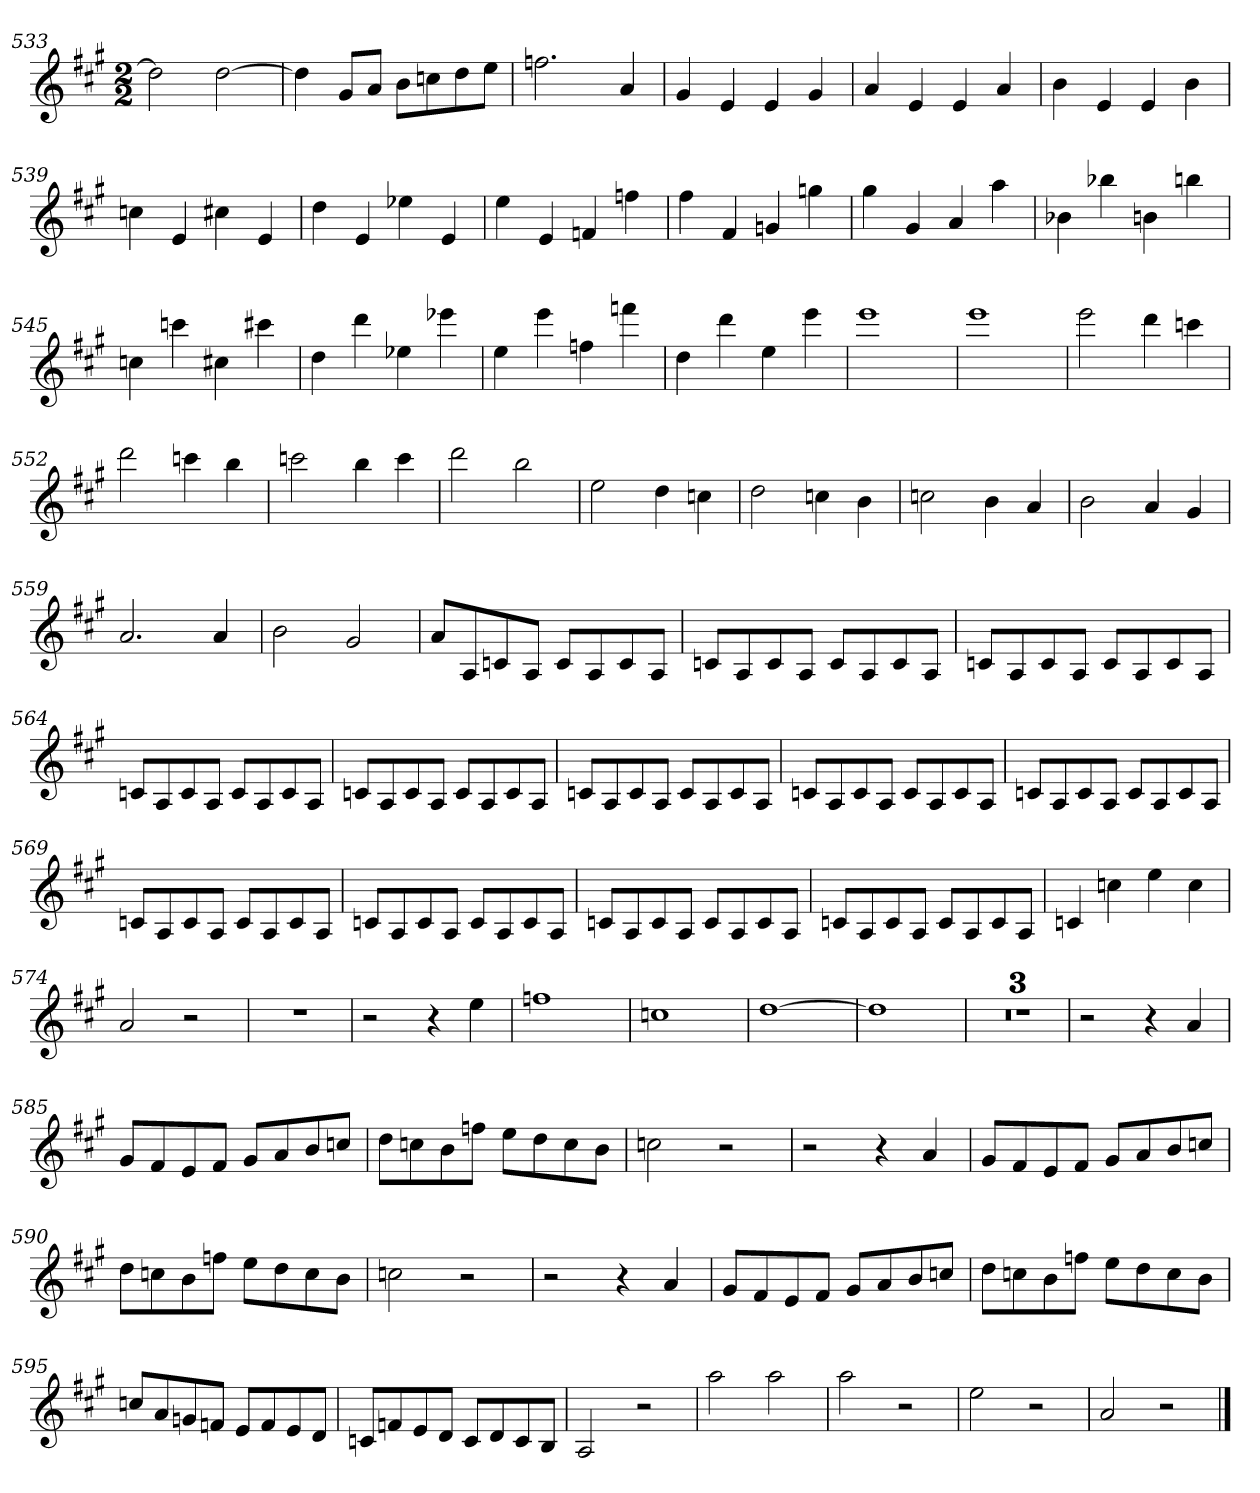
**kern
*part1
*staff1
*clefG2
*k[f#c#g#]
*A:
*M2/2
=533
2dd]
[2dd
=534
4dd]
8g#/L
8a/J
8b\L
8ccn\
8dd\
8ee\J
=535
2.ffn
4a
=536
4g#
4e
4e
4g#
=537
4a
4e
4e
4a
=538
4b
4e
4e
4b
=539
4ccn
4e
4cc#X
4e
=540
4dd
4e
4ee-X
4e
=541
4ee
4e
4fn
4ffn
=542
4ff#
4f#
4gn
4ggn
=543
4gg#
4g#
4a
4aa
=544
4b-X
4bb-X
4bn
4bbn
=545
4ccn
4cccn
4cc#X
4ccc#X
=546
4dd
4ddd
4ee-X
4eee-X
=547
4ee
4eee
4ffn
4fffn
=548
4dd
4ddd
4ee
4eee
=549
1eee
=550
1eee
=551
2eee
4ddd
4cccn
=552
2ddd
4cccn
4bb
=553
2cccn
4bb
4ccc
=554
2ddd
2bb
=555
2ee
4dd
4ccn
=556
2dd
4ccn
4b
=557
2ccn
4b
4a
=558
2b
4a
4g#
=559
2.a
4a
=560
2b
2g#
=561
8a/L
8A/
8cn/
8A/J
8c/L
8A/
8c/
8A/J
=562
8cn/L
8A/
8c/
8A/J
8c/L
8A/
8c/
8A/J
=563
8cn/L
8A/
8c/
8A/J
8c/L
8A/
8c/
8A/J
=564
8cn/L
8A/
8c/
8A/J
8c/L
8A/
8c/
8A/J
=565
8cn/L
8A/
8c/
8A/J
8c/L
8A/
8c/
8A/J
=566
8cn/L
8A/
8c/
8A/J
8c/L
8A/
8c/
8A/J
=567
8cn/L
8A/
8c/
8A/J
8c/L
8A/
8c/
8A/J
=568
8cn/L
8A/
8c/
8A/J
8c/L
8A/
8c/
8A/J
=569
8cn/L
8A/
8c/
8A/J
8c/L
8A/
8c/
8A/J
=570
8cn/L
8A/
8c/
8A/J
8c/L
8A/
8c/
8A/J
=571
8cn/L
8A/
8c/
8A/J
8c/L
8A/
8c/
8A/J
=572
8cn/L
8A/
8c/
8A/J
8c/L
8A/
8c/
8A/J
=573
4cn
4ccn
4ee
4cc
=574
2a
2r
=575
1r
=576
2r
4r
4ee
=577
1ffn
=578
1ccn
=579
[1dd
=580
1dd]
=581
1r
=582
1r
=583
1r
=584
2r
4r
4a
=585
8g#/L
8f#/
8e/
8f#/J
8g#/L
8a/
8b/
8ccn/J
=586
8dd\L
8ccn\
8b\
8ffn\J
8ee\L
8dd\
8cc\
8b\J
=587
2ccn
2r
=588
2r
4r
4a
=589
8g#/L
8f#/
8e/
8f#/J
8g#/L
8a/
8b/
8ccn/J
=590
8dd\L
8ccn\
8b\
8ffn\J
8ee\L
8dd\
8cc\
8b\J
=591
2ccn
2r
=592
2r
4r
4a
=593
8g#/L
8f#/
8e/
8f#/J
8g#/L
8a/
8b/
8ccn/J
=594
8dd\L
8ccn\
8b\
8ffn\J
8ee\L
8dd\
8cc\
8b\J
=595
8ccn/L
8a/
8gn/
8fn/J
8e/L
8f/
8e/
8d/J
=596
8cn/L
8fn/
8e/
8d/J
8c/L
8d/
8c/
8B/J
=597
2A
2r
=598
2aa
2aa
=599
2aa
2r
=600
2ee
2r
=601
2a
2r
==
*-
